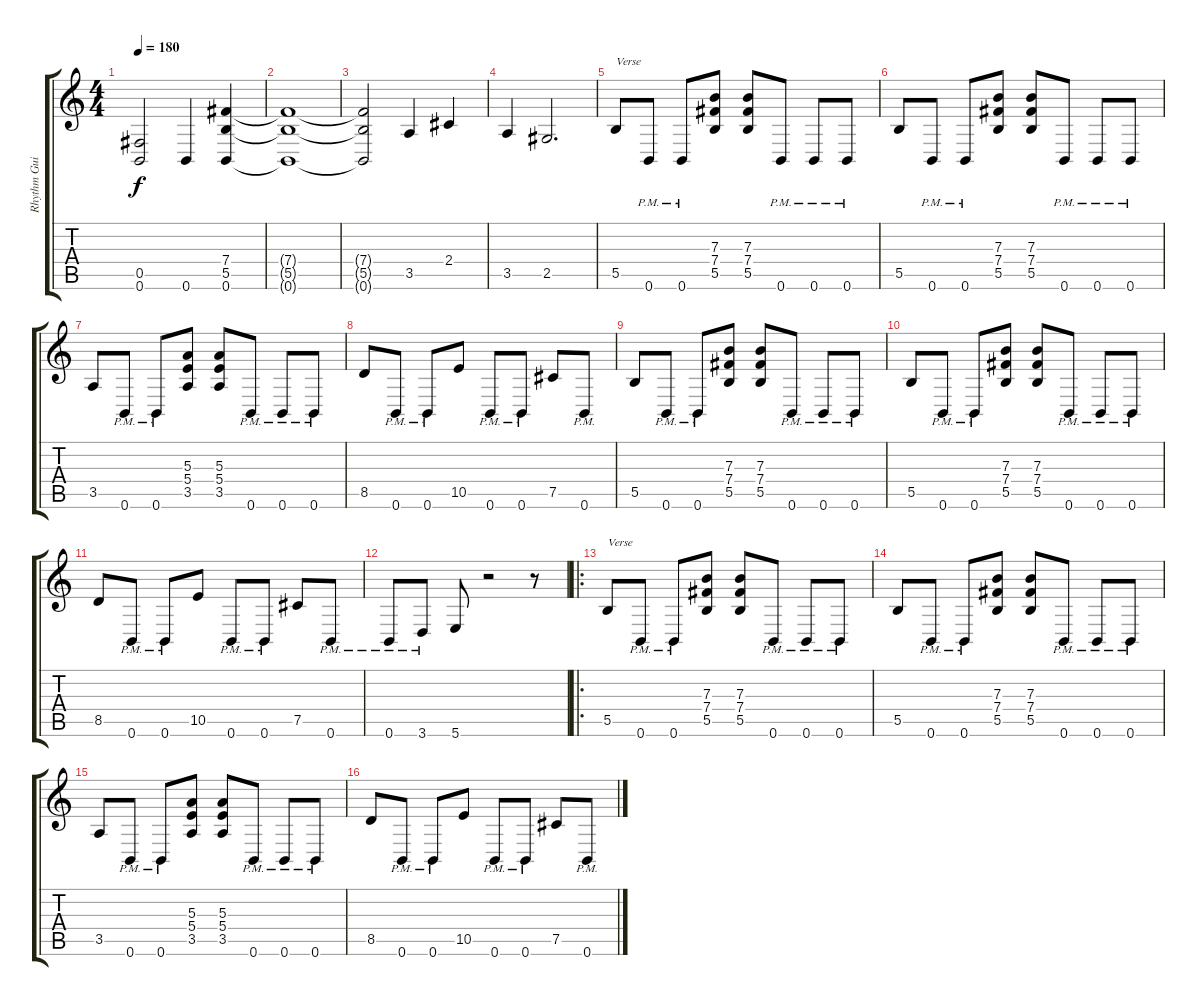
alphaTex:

\track ("Rhythm Guitar" "Rhythm Gui") {instrument overdrivenguitar}
\staff {score tabs}
\tuning (Db4 Ab3 E3 B2 Gb2 B1) {hide}
\ts (4 4)
\tempo 180
\clef g2
\ks c
(0.5{t} 0.6{t}).2{dy f} 0.6.4 (7.4 5.5 0.6).4 |
(7.4{t} 5.5{t} 0.6{t}).1 |
(7.4{t} 5.5{t} 0.6{t}).2 3.5.4 2.4.4 |
3.5.4 2.5.2{d} |
5.5.8{txt "Verse"} 0.6{pm}.8 0.6{pm}.8 (7.3 7.4 5.5).8 (7.3 7.4 5.5).8 0.6{pm}.8 0.6{pm}.8 0.6{pm}.8 |
5.5.8 0.6{pm}.8 0.6{pm}.8 (7.3 7.4 5.5).8 (7.3 7.4 5.5).8 0.6{pm}.8 0.6{pm}.8 0.6{pm}.8 |
3.5.8 0.6{pm}.8 0.6{pm}.8 (5.3 5.4 3.5).8 (5.3 5.4 3.5).8 0.6{pm}.8 0.6{pm}.8 0.6{pm}.8 |
8.5.8 0.6{pm}.8 0.6{pm}.8 10.5.8 0.6{pm}.8 0.6{pm}.8 7.5.8 0.6{pm}.8 |
5.5.8 0.6{pm}.8 0.6{pm}.8 (7.3 7.4 5.5).8 (7.3 7.4 5.5).8 0.6{pm}.8 0.6{pm}.8 0.6{pm}.8 |
5.5.8 0.6{pm}.8 0.6{pm}.8 (7.3 7.4 5.5).8 (7.3 7.4 5.5).8 0.6{pm}.8 0.6{pm}.8 0.6{pm}.8 |
8.5.8 0.6{pm}.8 0.6{pm}.8 10.5.8 0.6{pm}.8 0.6{pm}.8 7.5.8 0.6{pm}.8 |
0.6{pm}.8 3.6{pm}.8 5.6.8 r.2 r.8 |
\ro
5.5.8{txt "Verse"} 0.6{pm}.8 0.6{pm}.8 (7.3 7.4 5.5).8 (7.3 7.4 5.5).8 0.6{pm}.8 0.6{pm}.8 0.6{pm}.8 |
5.5.8 0.6{pm}.8 0.6{pm}.8 (7.3 7.4 5.5).8 (7.3 7.4 5.5).8 0.6{pm}.8 0.6{pm}.8 0.6{pm}.8 |
3.5.8 0.6{pm}.8 0.6{pm}.8 (5.3 5.4 3.5).8 (5.3 5.4 3.5).8 0.6{pm}.8 0.6{pm}.8 0.6{pm}.8 |
8.5.8 0.6{pm}.8 0.6{pm}.8 10.5.8 0.6{pm}.8 0.6{pm}.8 7.5.8 0.6{pm}.8
